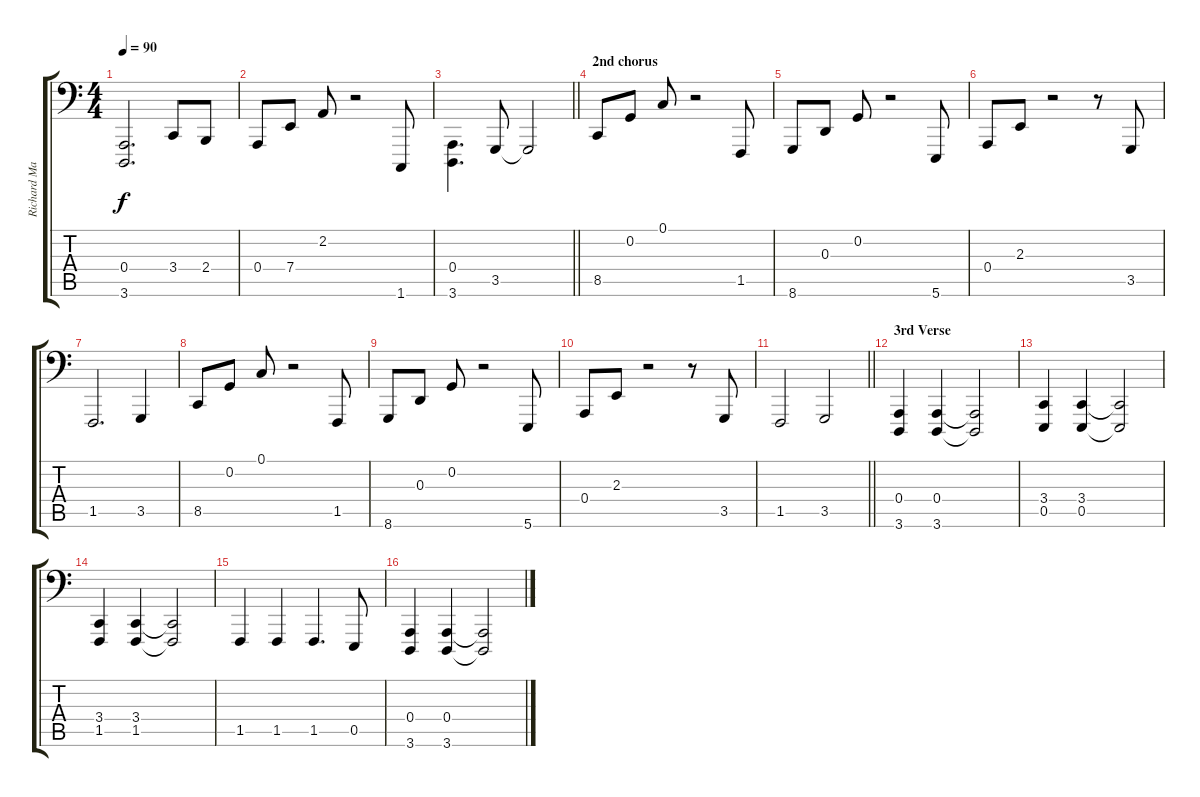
\track ("Richard Marx (Piano Left Hand)" "Richard Ma") {instrument acousticgrandpiano}
\staff {score tabs}
\tuning (C3 G2 D2 A1 E1 B0) {hide}
\ts (4 4)
\tempo 90
\clef f4
\ks c
(0.4 3.6).2{d dy f} 3.4.8 2.4.8 |
0.4.8 7.4.8 2.2.8 r.2 1.6.8 |
\barLineRight lightlight
(0.4 3.6).4{d beam Down} 3.5.8 3.5{t}.2 |
\section ("" "2nd chorus")
8.5.8 0.2.8 0.1.8 r.2 1.5.8 |
8.6.8 0.3.8 0.2.8 r.2 5.6.8 |
0.4.8 2.3.8 r.2 r.8 3.5.8 |
1.5.2{d} 3.5.4 |
8.5.8 0.2.8 0.1.8 r.2 1.5.8 |
8.6.8 0.3.8 0.2.8 r.2 5.6.8 |
0.4.8 2.3.8 r.2 r.8 3.5.8 |
\barLineRight lightlight
1.5.2 3.5.2 |
\section ("" "3rd Verse")
(0.4 3.6).4 (0.4 3.6).4 (0.4{t} 3.6{t}).2 |
(3.4 0.5).4 (3.4 0.5).4 (3.4{t} 0.5{t}).2 |
(3.4 1.5).4 (3.4 1.5).4 (3.4{t} 1.5{t}).2 |
1.5.4 1.5.4 1.5.4{d} 0.5.8 |
(0.4 3.6).4 (0.4 3.6).4 (0.4{t} 3.6{t}).2
